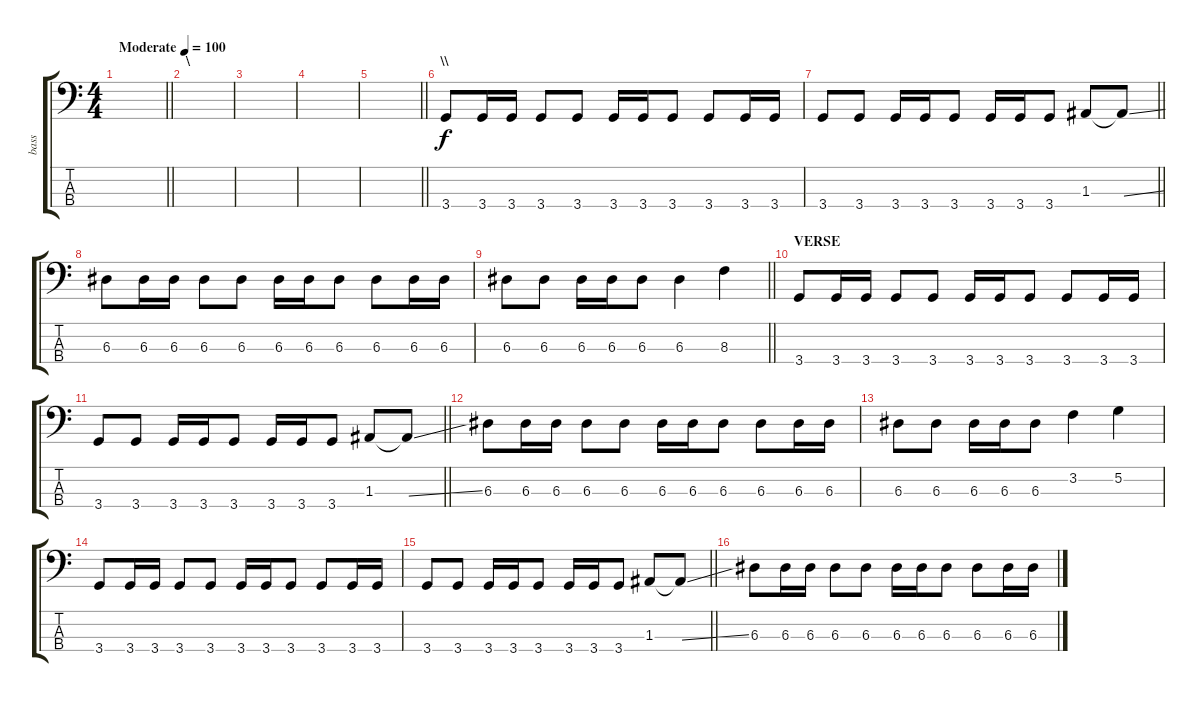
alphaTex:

\track ("bass" "bass") {instrument electricbassfinger}
\staff {score tabs}
\tuning (G2 D2 A1 E1) {hide}
\ts (4 4)
\tempo (100 "Moderate")
\clef f4
\barLineRight lightlight
\ks c
|
\section ("" "\\")
|
|
|
\barLineRight lightlight
|
\section ("" "\\\\")
3.4.8{instrument electricbassfinger} 3.4.16 3.4.16 3.4.8 3.4.8 3.4.16 3.4.16 3.4.8 3.4.8 3.4.16 3.4.16 |
\barLineRight lightlight
3.4.8 3.4.8 3.4.16 3.4.16 3.4.8 3.4.16 3.4.16 3.4.8 1.3.8 1.3{ss t}.8 |
6.3.8 6.3.16 6.3.16 6.3.8 6.3.8 6.3.16 6.3.16 6.3.8 6.3.8 6.3.16 6.3.16 |
\barLineRight lightlight
6.3.8 6.3.8 6.3.16 6.3.16 6.3.8 6.3.4 8.3.4 |
\section ("" "VERSE")
3.4.8 3.4.16 3.4.16 3.4.8 3.4.8 3.4.16 3.4.16 3.4.8 3.4.8 3.4.16 3.4.16 |
\barLineRight lightlight
3.4.8 3.4.8 3.4.16 3.4.16 3.4.8 3.4.16 3.4.16 3.4.8 1.3.8 1.3{ss t}.8 |
6.3.8 6.3.16 6.3.16 6.3.8 6.3.8 6.3.16 6.3.16 6.3.8 6.3.8 6.3.16 6.3.16 |
6.3.8 6.3.8 6.3.16 6.3.16 6.3.8 3.2.4 5.2.4 |
3.4.8 3.4.16 3.4.16 3.4.8 3.4.8 3.4.16 3.4.16 3.4.8 3.4.8 3.4.16 3.4.16 |
\barLineRight lightlight
3.4.8 3.4.8 3.4.16 3.4.16 3.4.8 3.4.16 3.4.16 3.4.8 1.3.8 1.3{ss t}.8 |
6.3.8 6.3.16 6.3.16 6.3.8 6.3.8 6.3.16 6.3.16 6.3.8 6.3.8 6.3.16 6.3.16
